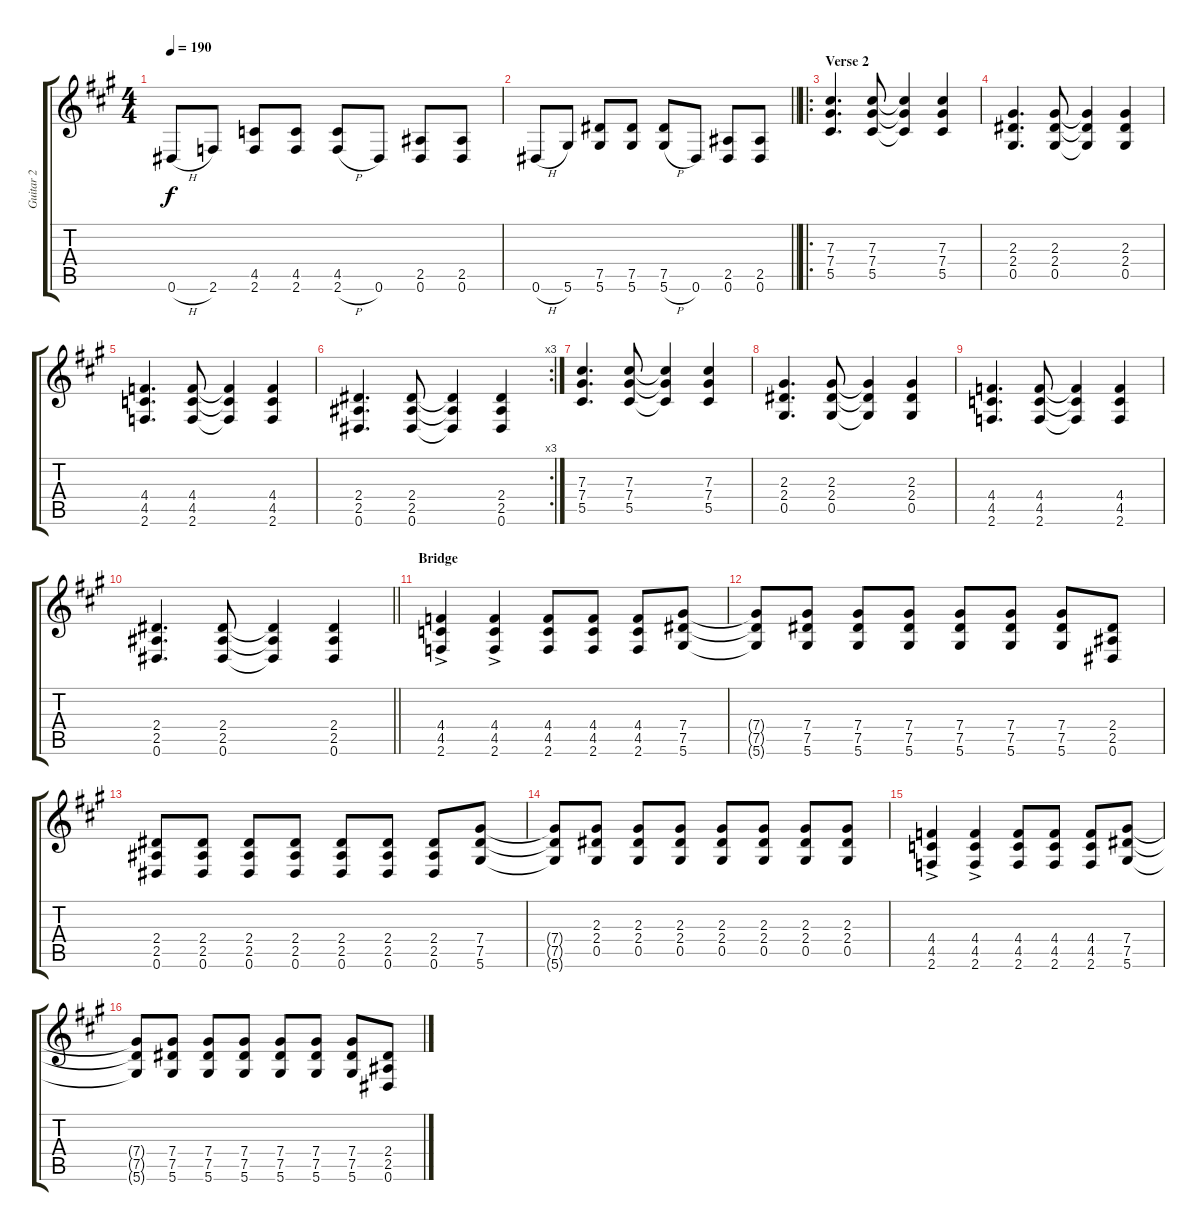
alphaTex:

\track ("Guitar 2" "Guitar 2") {instrument overdrivenguitar}
\staff {score tabs}
\tuning (Eb4 Bb3 Gb3 Db3 Ab2 Eb2) {hide}
\ts (4 4)
\tempo 190
\clef g2
\ks a
0.6{h}.8{dy f} 2.6.8 (4.5 2.6).8 (4.5 2.6).8 (4.5 2.6{h}).8 0.6.8 (2.5 0.6).8 (2.5 0.6).8 |
\barLineRight lightlight
0.6{h}.8 5.6.8 (7.5 5.6).8 (7.5 5.6).8 (7.5 5.6{h}).8 0.6.8 (2.5 0.6).8 (2.5 0.6).8 |
\ro
\section ("" "Verse 2")
(7.3 7.4 5.5).4{d} (7.3 7.4 5.5).8 (7.3{t} 7.4{t} 5.5{t}).4 (7.3 7.4 5.5).4 |
(2.3 2.4 0.5).4{d} (2.3 2.4 0.5).8 (2.3{t} 2.4{t} 0.5{t}).4 (2.3 2.4 0.5).4 |
(4.4 4.5 2.6).4{d} (4.4 4.5 2.6).8 (4.4{t} 4.5{t} 2.6{t}).4 (4.4 4.5 2.6).4 |
\rc 3
(2.4 2.5 0.6).4{d} (2.4 2.5 0.6).8 (2.4{t} 2.5{t} 0.6{t}).4 (2.4 2.5 0.6).4 |
(7.3 7.4 5.5).4{d} (7.3 7.4 5.5).8 (7.3{t} 7.4{t} 5.5{t}).4 (7.3 7.4 5.5).4 |
(2.3 2.4 0.5).4{d} (2.3 2.4 0.5).8 (2.3{t} 2.4{t} 0.5{t}).4 (2.3 2.4 0.5).4 |
(4.4 4.5 2.6).4{d} (4.4 4.5 2.6).8 (4.4{t} 4.5{t} 2.6{t}).4 (4.4 4.5 2.6).4 |
\barLineRight lightlight
(2.4 2.5 0.6).4{d} (2.4 2.5 0.6).8 (2.4{t} 2.5{t} 0.6{t}).4 (2.4 2.5 0.6).4 |
\section ("" "Bridge")
(4.4{ac} 4.5{ac} 2.6{ac}).4 (4.4{ac} 4.5{ac} 2.6{ac}).4 (4.4 4.5 2.6).8 (4.4 4.5 2.6).8 (4.4 4.5 2.6).8 (7.4 7.5 5.6).8 |
(7.4{t} 7.5{t} 5.6{t}).8 (7.4 7.5 5.6).8 (7.4 7.5 5.6).8 (7.4 7.5 5.6).8 (7.4 7.5 5.6).8 (7.4 7.5 5.6).8 (7.4 7.5 5.6).8 (2.4 2.5 0.6).8 |
(2.4 2.5 0.6).8 (2.4 2.5 0.6).8 (2.4 2.5 0.6).8 (2.4 2.5 0.6).8 (2.4 2.5 0.6).8 (2.4 2.5 0.6).8 (2.4 2.5 0.6).8 (7.4 7.5 5.6).8 |
(7.4{t} 7.5{t} 5.6{t}).8 (2.3 2.4 0.5).8 (2.3 2.4 0.5).8 (2.3 2.4 0.5).8 (2.3 2.4 0.5).8 (2.3 2.4 0.5).8 (2.3 2.4 0.5).8 (2.3 2.4 0.5).8 |
(4.4{ac} 4.5{ac} 2.6{ac}).4 (4.4{ac} 4.5{ac} 2.6{ac}).4 (4.4 4.5 2.6).8 (4.4 4.5 2.6).8 (4.4 4.5 2.6).8 (7.4 7.5 5.6).8 |
(7.4{t} 7.5{t} 5.6{t}).8 (7.4 7.5 5.6).8 (7.4 7.5 5.6).8 (7.4 7.5 5.6).8 (7.4 7.5 5.6).8 (7.4 7.5 5.6).8 (7.4 7.5 5.6).8 (2.4 2.5 0.6).8
